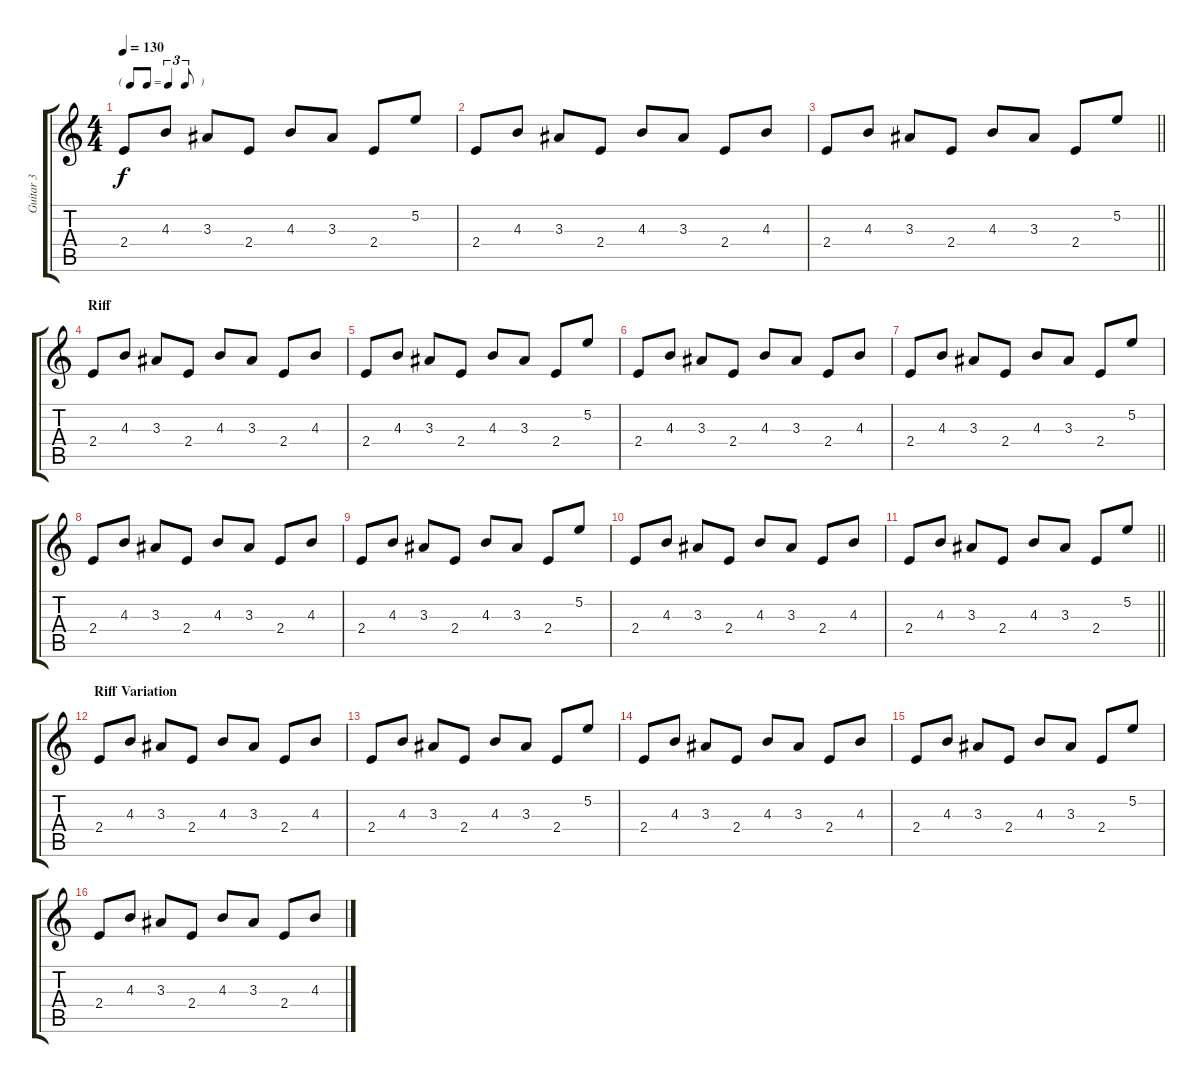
\track ("Guitar 3" "Guitar 3") {instrument electricguitarjazz}
\staff {score tabs}
\tuning (E4 B3 G3 D3 A2 E2) {hide}
\ts (4 4)
\tf triplet8th
\tempo 130
\clef g2
\ks c
2.4.8{dy f} 4.3.8 3.3.8 2.4.8 4.3.8 3.3.8 2.4.8 5.2.8 |
2.4.8 4.3.8 3.3.8 2.4.8 4.3.8 3.3.8 2.4.8 4.3.8 |
\barLineRight lightlight
2.4.8 4.3.8 3.3.8 2.4.8 4.3.8 3.3.8 2.4.8 5.2.8 |
\section ("" "Riff")
2.4.8 4.3.8 3.3.8 2.4.8 4.3.8 3.3.8 2.4.8 4.3.8 |
2.4.8 4.3.8 3.3.8 2.4.8 4.3.8 3.3.8 2.4.8 5.2.8 |
2.4.8 4.3.8 3.3.8 2.4.8 4.3.8 3.3.8 2.4.8 4.3.8 |
2.4.8 4.3.8 3.3.8 2.4.8 4.3.8 3.3.8 2.4.8 5.2.8 |
2.4.8 4.3.8 3.3.8 2.4.8 4.3.8 3.3.8 2.4.8 4.3.8 |
2.4.8 4.3.8 3.3.8 2.4.8 4.3.8 3.3.8 2.4.8 5.2.8 |
2.4.8 4.3.8 3.3.8 2.4.8 4.3.8 3.3.8 2.4.8 4.3.8 |
\barLineRight lightlight
2.4.8 4.3.8 3.3.8 2.4.8 4.3.8 3.3.8 2.4.8 5.2.8 |
\section ("" "Riff Variation")
2.4.8 4.3.8 3.3.8 2.4.8 4.3.8 3.3.8 2.4.8 4.3.8 |
2.4.8 4.3.8 3.3.8 2.4.8 4.3.8 3.3.8 2.4.8 5.2.8 |
2.4.8 4.3.8 3.3.8 2.4.8 4.3.8 3.3.8 2.4.8 4.3.8 |
2.4.8 4.3.8 3.3.8 2.4.8 4.3.8 3.3.8 2.4.8 5.2.8 |
2.4.8 4.3.8 3.3.8 2.4.8 4.3.8 3.3.8 2.4.8 4.3.8
